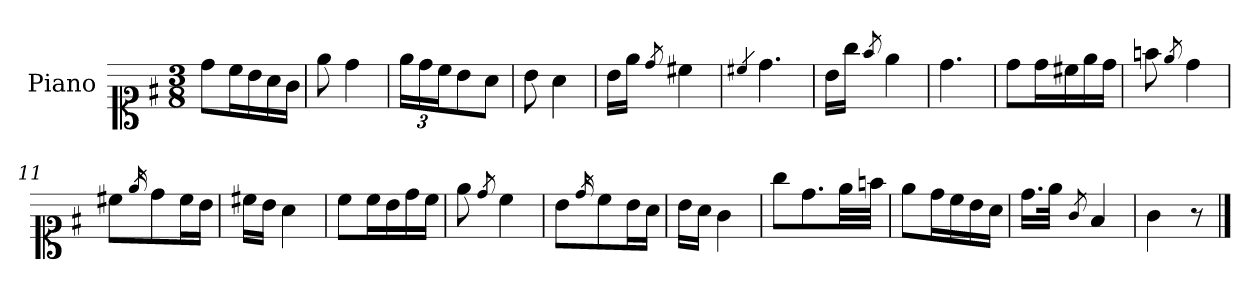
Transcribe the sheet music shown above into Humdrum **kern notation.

**kern
*part1
*staff1
*I"Piano
*I'Pno.
*clefC1
*k[f#]
*M3/8
=1
8dd\L
16cc\L
16b\
16a\
16g\JJ
=2
8ee\
4dd\
=3
*Xbrackettup
24ee\LL
24dd\
24cc\J
8b\
8a\J
=4
8b\
4a\
=5
16b\LL
16ee\JJ
8qdd/
4cc#X\
=6
4qcc#X/
4.dd\
=7
16b\LL
16gg\JJ
8qff#/
4ee\
=8
4.dd\
!!LO:LB:g=z
=9
8dd\L
16dd\L
16cc#X\
16ee\
16dd\JJ
=10
8ffn\
8qee/
4dd\
=11
8cc#X\L
16qee/
8dd\
16cc#\L
16b\JJ
=12
16cc#X\LL
16b\JJ
4a\
=13
8cc\L
16cc\L
16b\
16dd\
16cc\JJ
=14
8ee\
8qdd/
4cc\
=15
8b\L
16qdd/
8cc\
16b\L
16a\JJ
!!LO:LB:g=z
=16
16b\LL
16a\JJ
4g\
=17
8gg\L
8.dd\
32ee\LL
32ffn\JJJ
=18
8ee\L
16dd\L
16cc\
16b\
16a\JJ
=19
16.dd\LL
32ee\JJk
8qg/
4f#/
=20
4g\
8r
==
*-
